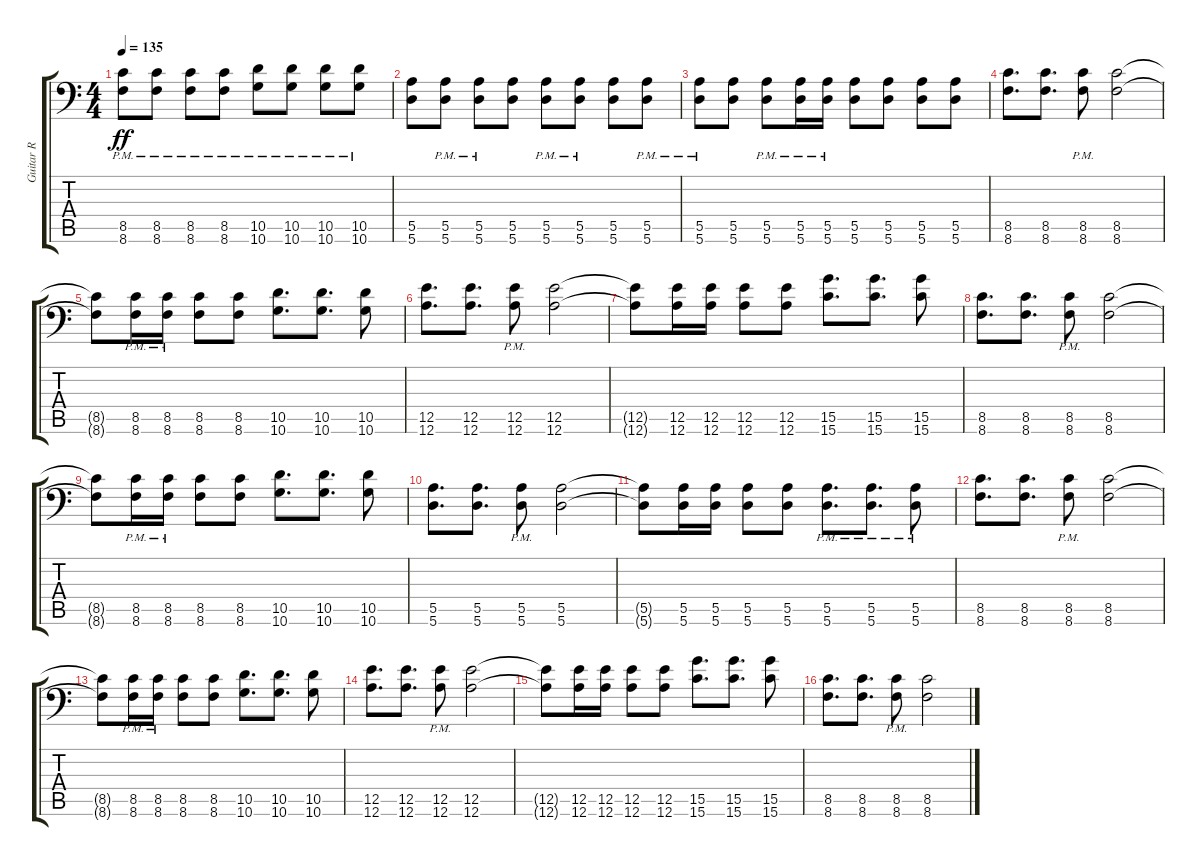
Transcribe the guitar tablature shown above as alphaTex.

\track ("Guitar R" "Guitar R") {instrument distortionguitar}
\staff {score tabs}
\tuning (B3 Gb3 D3 A2 E2 A1) {hide}
\ts (4 4)
\tempo 135
\clef f4
\ks c
(8.5{pm} 8.6{pm}).8{dy ff} (8.5{pm} 8.6{pm}).8 (8.5{pm} 8.6{pm}).8 (8.5{pm} 8.6{pm}).8 (10.5{pm} 10.6{pm}).8 (10.5{pm} 10.6{pm}).8 (10.5{pm} 10.6{pm}).8 (10.5{pm} 10.6{pm}).8 |
(5.5 5.6).8 (5.5{pm} 5.6{pm}).8 (5.5{pm} 5.6{pm}).8 (5.5 5.6).8 (5.5{pm} 5.6{pm}).8 (5.5{pm} 5.6{pm}).8 (5.5 5.6).8 (5.5{pm} 5.6{pm}).8 |
(5.5{pm} 5.6{pm}).8 (5.5 5.6).8 (5.5{pm} 5.6{pm}).8 (5.5{pm} 5.6{pm}).16 (5.5{pm} 5.6{pm}).16 (5.5 5.6).8 (5.5 5.6).8 (5.5 5.6).8 (5.5 5.6).8 |
(8.5 8.6).8{d} (8.5 8.6).8{d} (8.5{pm} 8.6{pm}).8 (8.5 8.6).2 |
(8.5{t} 8.6{t}).8 (8.5{pm} 8.6{pm}).16 (8.5{pm} 8.6{pm}).16 (8.5 8.6).8 (8.5 8.6).8 (10.5 10.6).8{d} (10.5 10.6).8{d} (10.5 10.6).8 |
(12.5 12.6).8{d} (12.5 12.6).8{d} (12.5{pm} 12.6{pm}).8 (12.5 12.6).2 |
(12.5{t} 12.6{t}).8 (12.5 12.6).16 (12.5 12.6).16 (12.5 12.6).8 (12.5 12.6).8 (15.5 15.6).8{d} (15.5 15.6).8{d} (15.5 15.6).8 |
(8.5 8.6).8{d} (8.5 8.6).8{d} (8.5{pm} 8.6{pm}).8 (8.5 8.6).2 |
(8.5{t} 8.6{t}).8 (8.5{pm} 8.6{pm}).16 (8.5{pm} 8.6{pm}).16 (8.5 8.6).8 (8.5 8.6).8 (10.5 10.6).8{d} (10.5 10.6).8{d} (10.5 10.6).8 |
(5.5 5.6).8{d} (5.5 5.6).8{d} (5.5{pm} 5.6{pm}).8 (5.5 5.6).2 |
(5.5{t} 5.6{t}).8 (5.5 5.6).16 (5.5 5.6).16 (5.5 5.6).8 (5.5 5.6).8 (5.5{pm} 5.6{pm}).8{d} (5.5{pm} 5.6{pm}).8{d} (5.5{pm} 5.6{pm}).8 |
(8.5 8.6).8{d} (8.5 8.6).8{d} (8.5{pm} 8.6{pm}).8 (8.5 8.6).2 |
(8.5{t} 8.6{t}).8 (8.5{pm} 8.6{pm}).16 (8.5{pm} 8.6{pm}).16 (8.5 8.6).8 (8.5 8.6).8 (10.5 10.6).8{d} (10.5 10.6).8{d} (10.5 10.6).8 |
(12.5 12.6).8{d} (12.5 12.6).8{d} (12.5{pm} 12.6{pm}).8 (12.5 12.6).2 |
(12.5{t} 12.6{t}).8 (12.5 12.6).16 (12.5 12.6).16 (12.5 12.6).8 (12.5 12.6).8 (15.5 15.6).8{d} (15.5 15.6).8{d} (15.5 15.6).8 |
(8.5 8.6).8{d} (8.5 8.6).8{d} (8.5{pm} 8.6{pm}).8 (8.5 8.6).2
